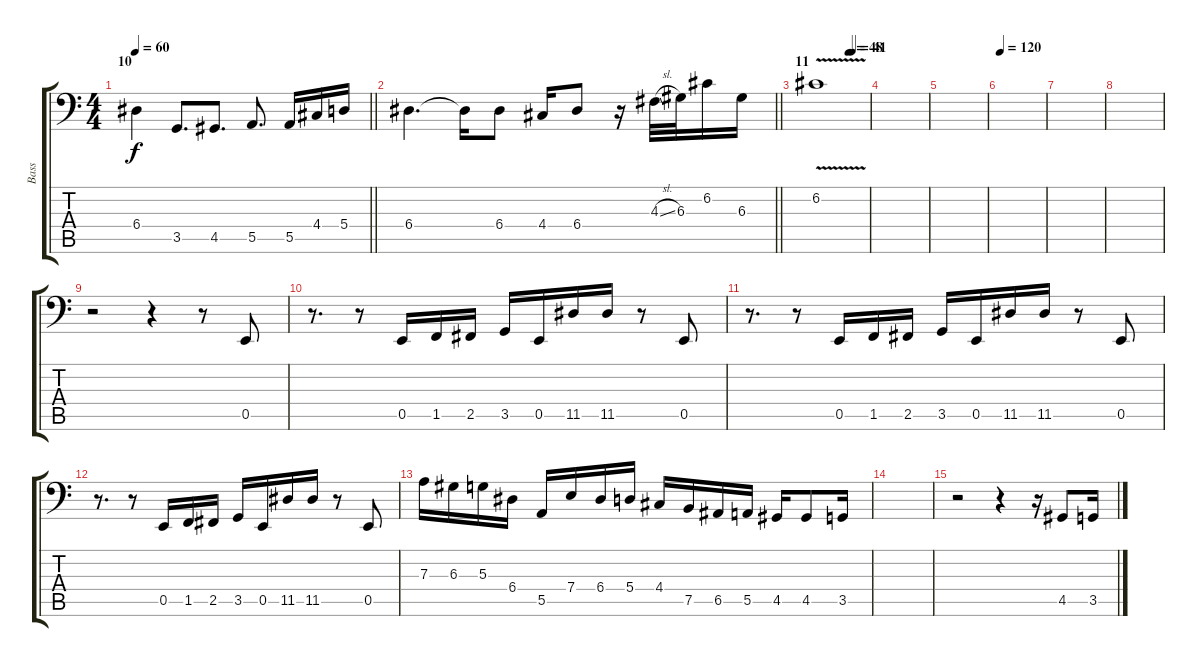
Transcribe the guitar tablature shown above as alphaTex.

\track ("Bass" "Bass") {instrument electricbassfinger}
\staff {score tabs}
\tuning (C3 G2 D2 A1 E1 B0) {hide}
\ts (4 4)
\section ("" "10")
\tempo 60
\clef f4
\barLineRight lightlight
\ks c
6.4.4{dy f} 3.5.8{d} 4.5.8{d} 5.5.8{d} 5.5.16 4.4.16 5.4.16 |
\section ("" "")
\barLineRight lightlight
6.4.4{d} 6.4{t}.16 6.4.8 4.4.16 6.4.8 r.16 4.3{sl}.32 6.3.32 6.2.16 6.3.16 |
\section ("" "11")
\tempo (48 0.625)
\tempo (41 0.6875)
6.2{v}.1 |
|
|
\tempo 120
|
|
|
r.2 r.4 r.8 0.5.8 |
r.8{d} r.8 0.5.16 1.5.16 2.5.16 3.5.16 0.5.16 11.5.16 11.5.16 r.8 0.5.8 |
r.8{d} r.8 0.5.16 1.5.16 2.5.16 3.5.16 0.5.16 11.5.16 11.5.16 r.8 0.5.8 |
r.8{d} r.8 0.5.16 1.5.16 2.5.16 3.5.16 0.5.16 11.5.16 11.5.16 r.8 0.5.8 |
7.3.16 6.3.16 5.3.16 6.4.16 5.5.16 7.4.16 6.4.16 5.4.16 4.4.16 7.5.16 6.5.16 5.5.16 4.5.16 4.5.8 3.5.16 |
|
r.2 r.4 r.16 4.5.8 3.5.16
